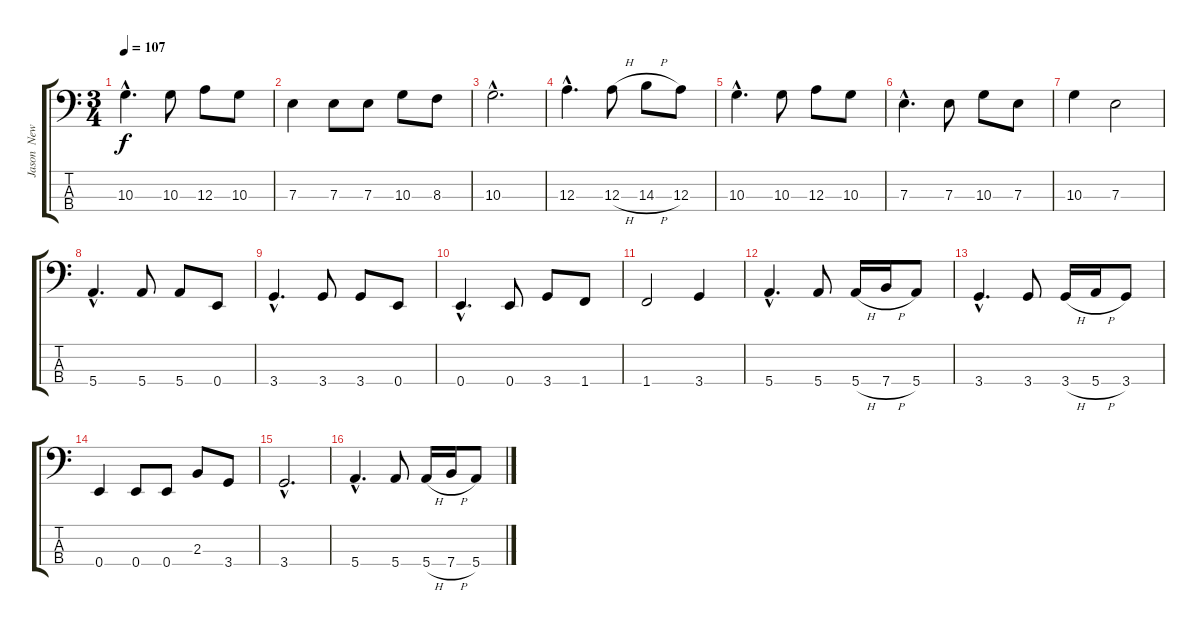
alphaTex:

\track ("Jason  Newsted" "Jason  New") {instrument electricbasspick}
\staff {score tabs}
\tuning (G2 D2 A1 E1) {hide}
\ts (3 4)
\tempo 107
\clef f4
\ks c
10.3{hac}.4{d dy f} 10.3.8 12.3.8 10.3.8 |
7.3.4 7.3.8 7.3.8 10.3.8 8.3.8 |
10.3{hac}.2{d} |
12.3{hac}.4{d volume 10} 12.3{h}.8 14.3{h}.8 12.3.8 |
10.3{hac}.4{d} 10.3.8 12.3.8 10.3.8 |
7.3{hac}.4{d} 7.3.8 10.3.8 7.3.8 |
10.3.4 7.3.2 |
5.4{hac}.4{d volume 16} 5.4.8 5.4.8 0.4.8 |
3.4{hac}.4{d} 3.4.8 3.4.8 0.4.8 |
0.4{hac}.4{d} 0.4.8 3.4.8 1.4.8 |
1.4.2 3.4.4 |
5.4{hac}.4{d} 5.4.8 5.4{h}.16 7.4{h}.16 5.4.8 |
3.4{hac}.4{d} 3.4.8 3.4{h}.16 5.4{h}.16 3.4.8 |
0.4.4 0.4.8 0.4.8 2.3.8 3.4.8 |
3.4{hac}.2{d} |
5.4{hac}.4{d} 5.4.8 5.4{h}.16 7.4{h}.16 5.4.8
